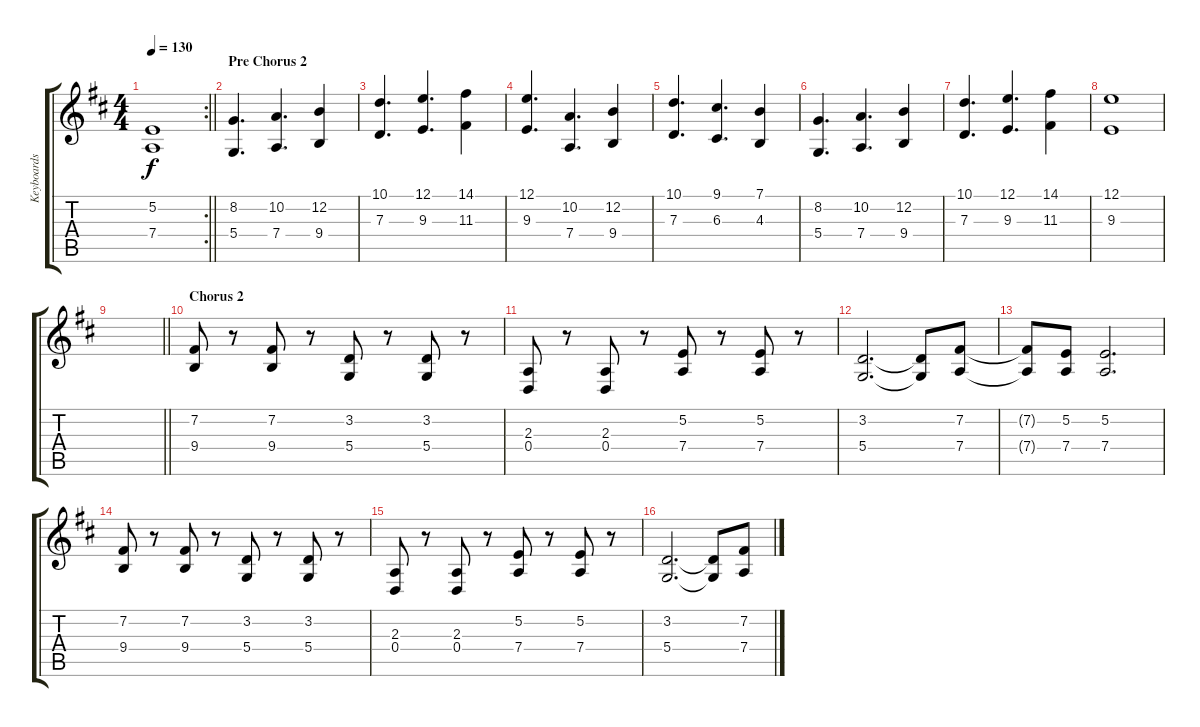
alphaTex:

\track ("Keyboards" "Keyboards") {instrument stringensemble1}
\staff {score tabs}
\tuning (E4 B3 G3 D3 A2 E2) {hide}
\rc 2
\ts (4 4)
\tempo 130
\clef g2
\barLineRight lightlight
\ks d
(5.2{t} 7.4{t}).1{dy f} |
\section ("" "Pre Chorus 2")
(8.2 5.4).4{d} (10.2 7.4).4{d} (12.2 9.4).4 |
(10.1 7.3).4{d} (12.1 9.3).4{d} (14.1 11.3).4 |
(12.1 9.3).4{d} (10.2 7.4).4{d} (12.2 9.4).4 |
(10.1 7.3).4{d} (9.1 6.3).4{d} (7.1 4.3).4 |
(8.2 5.4).4{d} (10.2 7.4).4{d} (12.2 9.4).4 |
(10.1 7.3).4{d} (12.1 9.3).4{d} (14.1 11.3).4 |
(12.1 9.3).1 |
\barLineRight lightlight
|
\section ("" "Chorus 2")
(7.2 9.4).8 r.8 (7.2 9.4).8 r.8 (3.2 5.4).8 r.8 (3.2 5.4).8 r.8 |
(2.3 0.4).8 r.8 (2.3 0.4).8 r.8 (5.2 7.4).8 r.8 (5.2 7.4).8 r.8 |
(3.2 5.4).2{d} (3.2{t} 5.4{t}).8 (7.2 7.4).8 |
(7.2{t} 7.4{t}).8 (5.2 7.4).8 (5.2 7.4).2{d} |
(7.2 9.4).8 r.8 (7.2 9.4).8 r.8 (3.2 5.4).8 r.8 (3.2 5.4).8 r.8 |
(2.3 0.4).8 r.8 (2.3 0.4).8 r.8 (5.2 7.4).8 r.8 (5.2 7.4).8 r.8 |
(3.2 5.4).2{d} (3.2{t} 5.4{t}).8 (7.2 7.4).8
